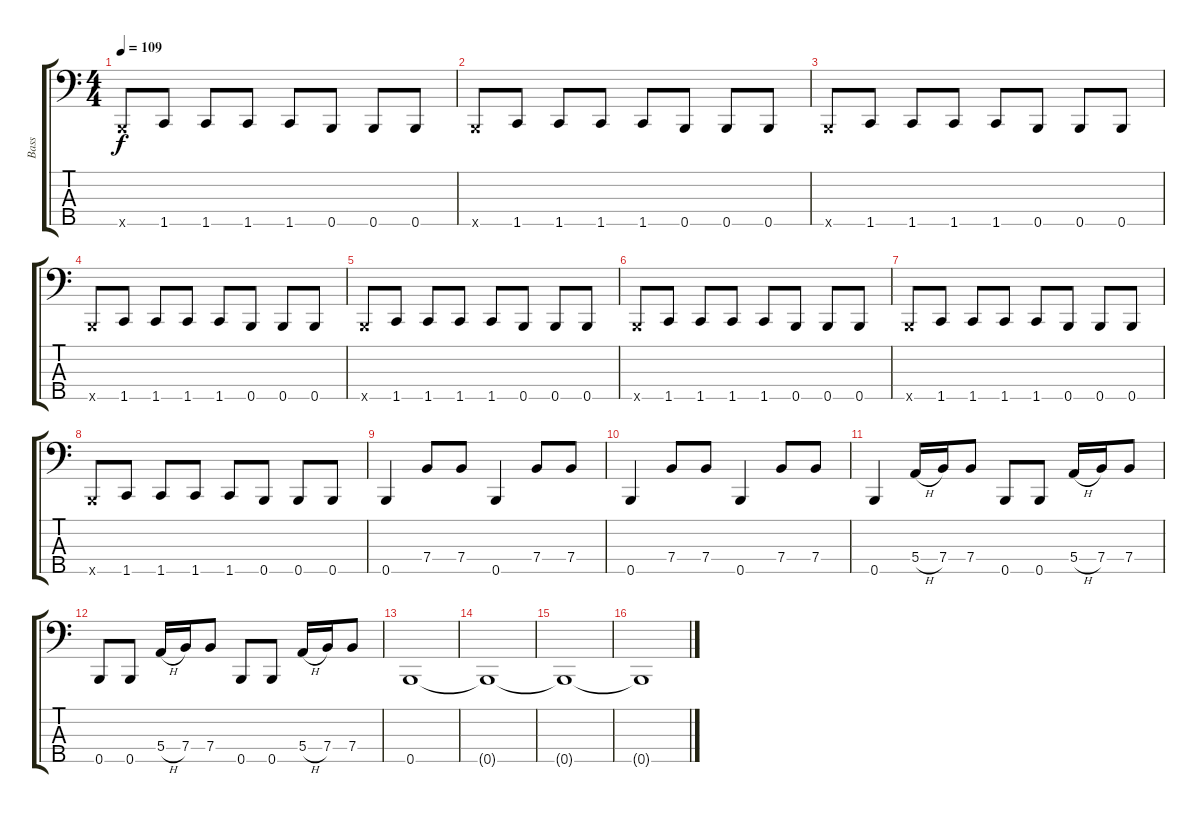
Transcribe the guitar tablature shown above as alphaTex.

\track ("Bass" "Bass") {instrument electricbasspick}
\staff {score tabs}
\tuning (G2 D2 A1 E1 B0) {hide}
\ts (4 4)
\tempo 109
\clef f4
\ks c
0.5{x}.8{dy f} 1.5.8 1.5.8 1.5.8 1.5.8 0.5.8 0.5.8 0.5.8 |
0.5{x}.8 1.5.8 1.5.8 1.5.8 1.5.8 0.5.8 0.5.8 0.5.8 |
0.5{x}.8 1.5.8 1.5.8 1.5.8 1.5.8 0.5.8 0.5.8 0.5.8 |
0.5{x}.8 1.5.8 1.5.8 1.5.8 1.5.8 0.5.8 0.5.8 0.5.8 |
0.5{x}.8 1.5.8 1.5.8 1.5.8 1.5.8 0.5.8 0.5.8 0.5.8 |
0.5{x}.8 1.5.8 1.5.8 1.5.8 1.5.8 0.5.8 0.5.8 0.5.8 |
0.5{x}.8 1.5.8 1.5.8 1.5.8 1.5.8 0.5.8 0.5.8 0.5.8 |
0.5{x}.8 1.5.8 1.5.8 1.5.8 1.5.8 0.5.8 0.5.8 0.5.8 |
0.5.4 7.4.8 7.4.8 0.5.4 7.4.8 7.4.8 |
0.5.4 7.4.8 7.4.8 0.5.4 7.4.8 7.4.8 |
0.5.4 5.4{h}.16 7.4.16 7.4.8 0.5.8 0.5.8 5.4{h}.16 7.4.16 7.4.8 |
0.5.8 0.5.8 5.4{h}.16 7.4.16 7.4.8 0.5.8 0.5.8 5.4{h}.16 7.4.16 7.4.8 |
0.5.1{volume 2} |
0.5{t}.1 |
0.5{t}.1 |
0.5{t}.1
